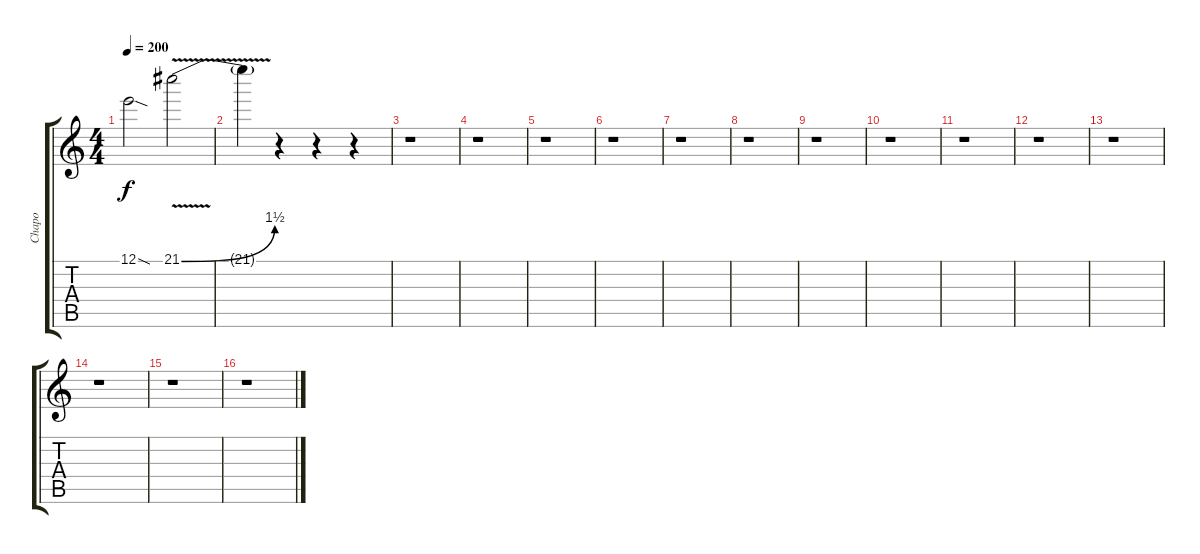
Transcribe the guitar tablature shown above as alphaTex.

\track ("Chapo" "Chapo") {instrument distortionguitar}
\staff {score tabs}
\tuning (E4 B3 G3 D3 A2 E2) {hide}
\ts (4 4)
\tempo 200
\clef g2
\ks c
12.1{sod}.2{dy f} 21.1{be (bend 0 0 60 6) v}.2 |
21.1{t}.4 r.4 r.4 r.4 |
r.1 |
r.1 |
r.1 |
r.1 |
r.1 |
r.1 |
r.1 |
r.1 |
r.1 |
r.1 |
r.1 |
r.1 |
r.1 |
r.1
